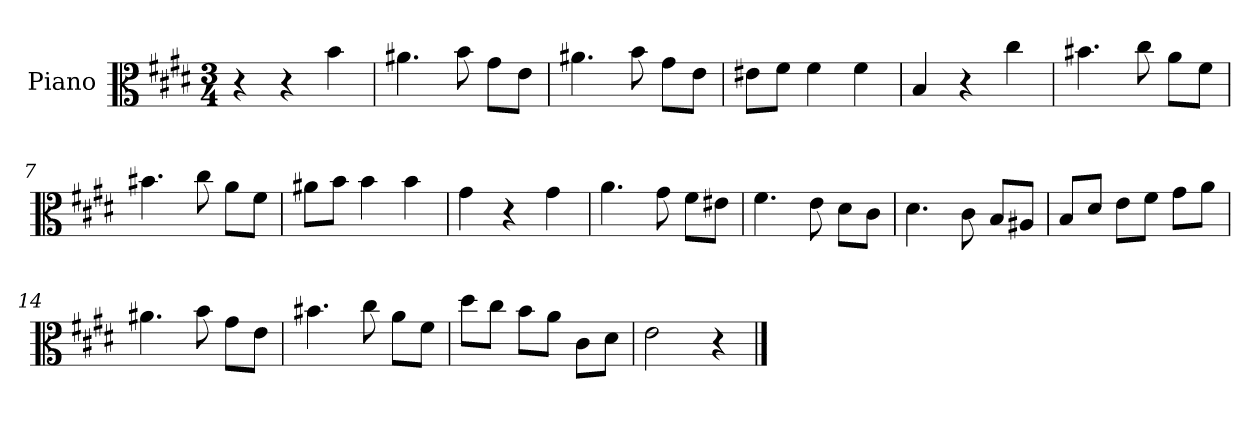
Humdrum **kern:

**kern
*part1
*staff1
*I"Piano
*I'Pno
*clefC3
*k[f#c#g#d#]
*M3/4
=1
4r
4r
4b\
=2
4.a#X\
8b\
8g#\L
8e\J
=3
4.a#X\
8b\
8g#\L
8e\J
=4
8e#X\L
8f#\J
4f#\
4f#\
=5
4B/
4r
4cc#\
=6
4.b#X\
8cc#\
8a\L
8f#\J
=7
4.b#X\
8cc#\
8a\L
8f#\J
=8
8a#X\L
8b\J
4b\
4b\
=9
4g#\
4r
4g#\
=10
4.a\
8g#\
8f#\L
8e#X\J
=11
4.f#\
8e\
8d#\L
8c#\J
=12
4.d#\
8c#\
8B/L
8A#X/J
=13
8B/L
8d#/J
8e\L
8f#\J
8g#\L
8a\J
=14
4.a#X\
8b\
8g#\L
8e\J
=15
4.b#X\
8cc#\
8a\L
8f#\J
=16
8dd#\L
8cc#\J
8b\L
8a\J
8c#\L
8d#\J
=17
2e\
4r
==
*-
